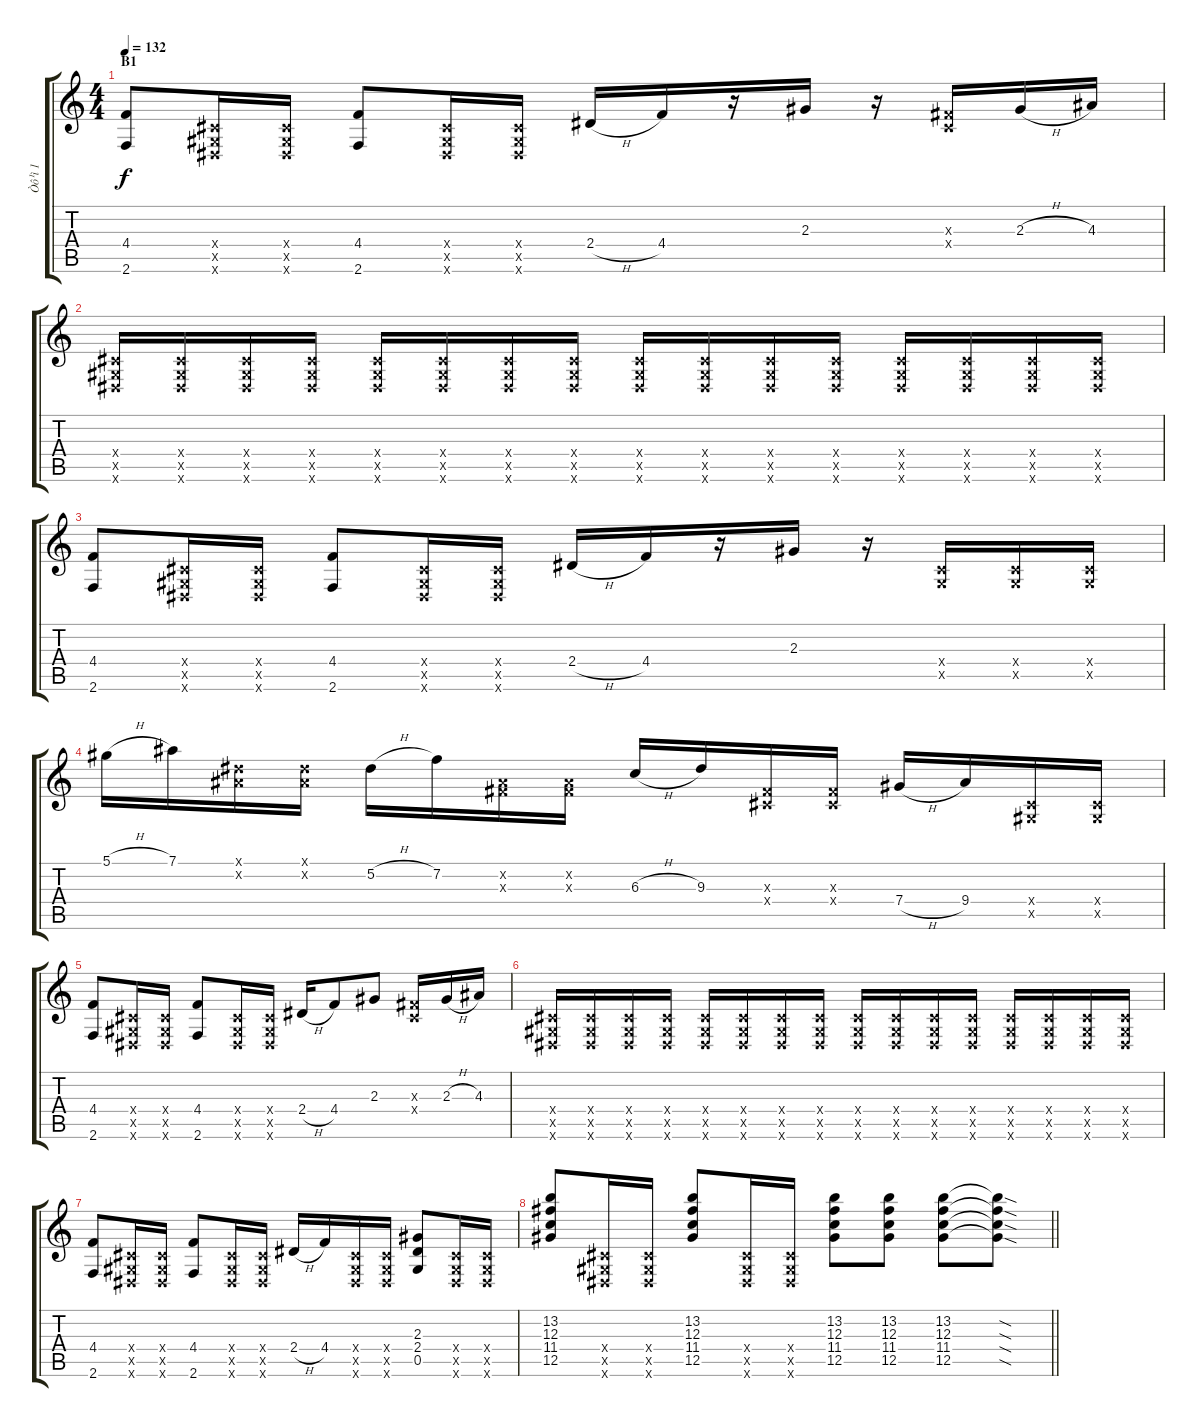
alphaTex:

\track ("Òô¹ì 1" "Òô¹ì 1") {instrument electricguitarclean}
\staff {score tabs}
\tuning (Eb4 Bb3 Gb3 Db3 Ab2 Eb2) {hide}
\ts (4 4)
\section ("" "B1")
\tempo 132
\clef g2
\ks c
(4.4 2.6).8{dy f} (0.4{x} 0.5{x} 0.6{x}).16 (0.4{x} 0.5{x} 0.6{x}).16 (4.4 2.6).8 (0.4{x} 0.5{x} 0.6{x}).16 (0.4{x} 0.5{x} 0.6{x}).16 2.4{h}.16 4.4.16 r.16 2.3.16 r.16 (0.3{x} 0.4{x}).16 2.3{h}.16 4.3.16 |
(0.4{x} 0.5{x} 0.6{x}).16 (0.4{x} 0.5{x} 0.6{x}).16 (0.4{x} 0.5{x} 0.6{x}).16 (0.4{x} 0.5{x} 0.6{x}).16 (0.4{x} 0.5{x} 0.6{x}).16 (0.4{x} 0.5{x} 0.6{x}).16 (0.4{x} 0.5{x} 0.6{x}).16 (0.4{x} 0.5{x} 0.6{x}).16 (0.4{x} 0.5{x} 0.6{x}).16 (0.4{x} 0.5{x} 0.6{x}).16 (0.4{x} 0.5{x} 0.6{x}).16 (0.4{x} 0.5{x} 0.6{x}).16 (0.4{x} 0.5{x} 0.6{x}).16 (0.4{x} 0.5{x} 0.6{x}).16 (0.4{x} 0.5{x} 0.6{x}).16 (0.4{x} 0.5{x} 0.6{x}).16 |
(4.4 2.6).8 (0.4{x} 0.5{x} 0.6{x}).16 (0.4{x} 0.5{x} 0.6{x}).16 (4.4 2.6).8 (0.4{x} 0.5{x} 0.6{x}).16 (0.4{x} 0.5{x} 0.6{x}).16 2.4{h}.16 4.4.16 r.16 2.3.16 r.16 (0.4{x} 0.5{x}).16 (0.4{x} 0.5{x}).16 (0.4{x} 0.5{x}).16 |
5.1{h}.16 7.1.16 (0.1{x} 0.2{x}).16 (0.1{x} 0.2{x}).16 5.2{h}.16 7.2.16 (0.2{x} 0.3{x}).16 (0.2{x} 0.3{x}).16 6.3{h}.16 9.3.16 (0.3{x} 0.4{x}).16 (0.3{x} 0.4{x}).16 7.4{h}.16 9.4.16 (0.4{x} 0.5{x}).16 (0.4{x} 0.5{x}).16 |
(4.4 2.6).8 (0.4{x} 0.5{x} 0.6{x}).16 (0.4{x} 0.5{x} 0.6{x}).16 (4.4 2.6).8 (0.4{x} 0.5{x} 0.6{x}).16 (0.4{x} 0.5{x} 0.6{x}).16 2.4{h}.16 4.4.8 2.3.8 (0.3{x} 0.4{x}).16 2.3{h}.16 4.3.16 |
(0.4{x} 0.5{x} 0.6{x}).16 (0.4{x} 0.5{x} 0.6{x}).16 (0.4{x} 0.5{x} 0.6{x}).16 (0.4{x} 0.5{x} 0.6{x}).16 (0.4{x} 0.5{x} 0.6{x}).16 (0.4{x} 0.5{x} 0.6{x}).16 (0.4{x} 0.5{x} 0.6{x}).16 (0.4{x} 0.5{x} 0.6{x}).16 (0.4{x} 0.5{x} 0.6{x}).16 (0.4{x} 0.5{x} 0.6{x}).16 (0.4{x} 0.5{x} 0.6{x}).16 (0.4{x} 0.5{x} 0.6{x}).16 (0.4{x} 0.5{x} 0.6{x}).16 (0.4{x} 0.5{x} 0.6{x}).16 (0.4{x} 0.5{x} 0.6{x}).16 (0.4{x} 0.5{x} 0.6{x}).16 |
(4.4 2.6).8 (0.4{x} 0.5{x} 0.6{x}).16 (0.4{x} 0.5{x} 0.6{x}).16 (4.4 2.6).8 (0.4{x} 0.5{x} 0.6{x}).16 (0.4{x} 0.5{x} 0.6{x}).16 2.4{h}.16 4.4.16 (0.4{x} 0.5{x} 0.6{x}).16 (0.4{x} 0.5{x} 0.6{x}).16 (2.3 2.4 0.5).8 (0.4{x} 0.5{x} 0.6{x}).16 (0.4{x} 0.5{x} 0.6{x}).16 |
\barLineRight lightlight
(13.2 12.3 11.4 12.5).8 (0.4{x} 0.5{x} 0.6{x}).16 (0.4{x} 0.5{x} 0.6{x}).16 (13.2 12.3 11.4 12.5).8 (0.4{x} 0.5{x} 0.6{x}).16 (0.4{x} 0.5{x} 0.6{x}).16 (13.2 12.3 11.4 12.5).8 (13.2 12.3 11.4 12.5).8 (13.2 12.3 11.4 12.5).8 (13.2{sod t} 12.3{sod t} 11.4{sod t} 12.5{sod t}).8
